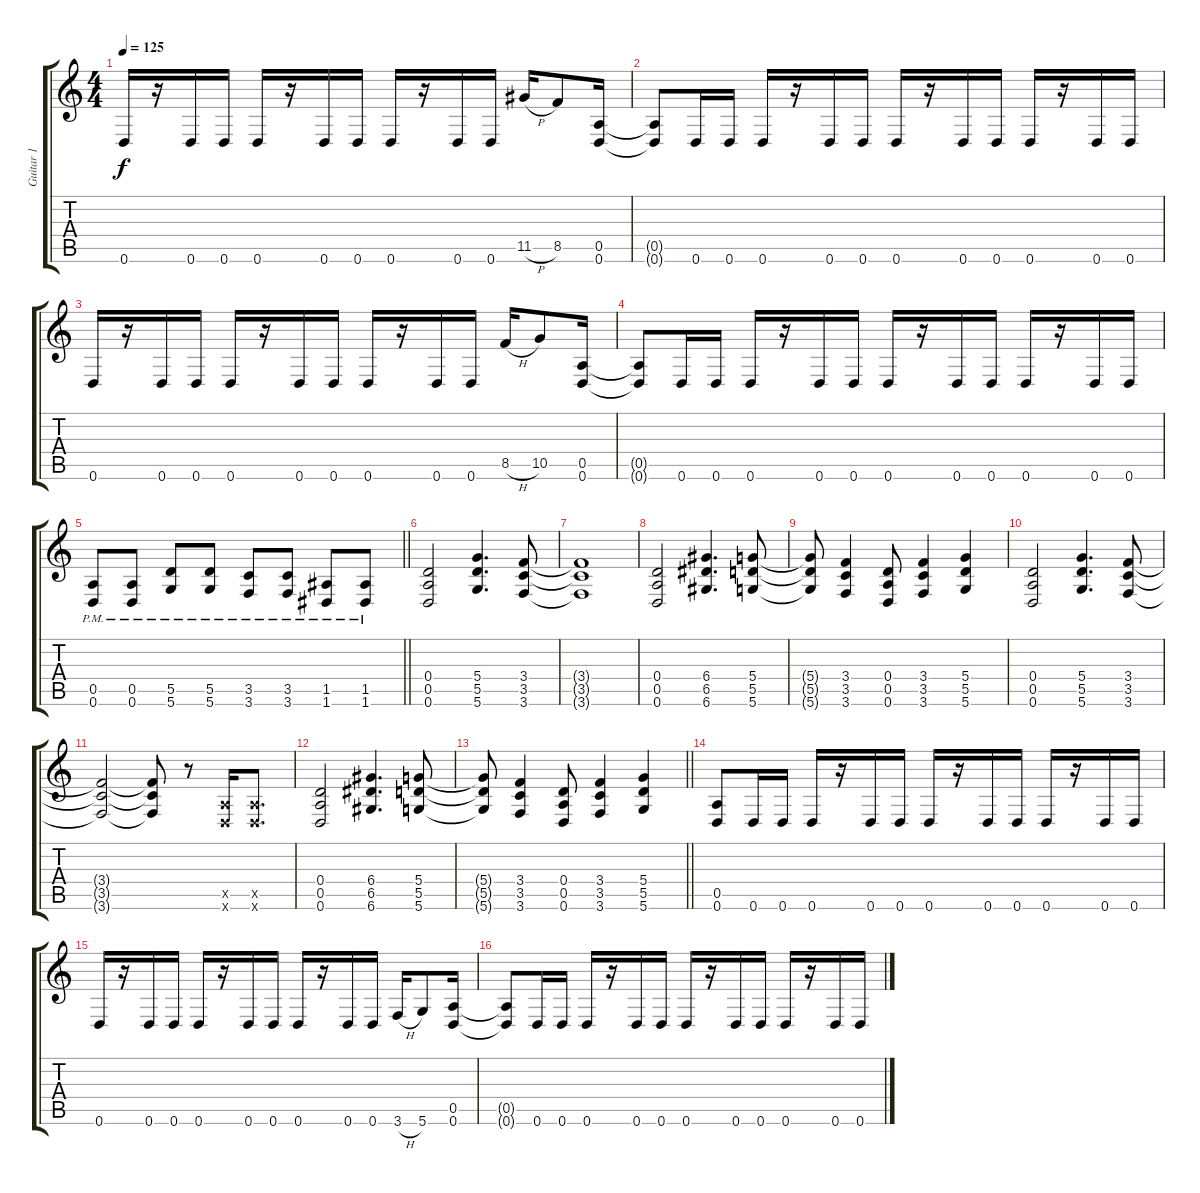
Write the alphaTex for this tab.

\track ("Guitar 1" "Guitar 1") {instrument distortionguitar}
\staff {score tabs}
\tuning (E4 B3 G3 D3 A2 D2) {hide}
\ts (4 4)
\tempo 125
\clef g2
\ks c
0.6.16{dy f} r.16 0.6.16 0.6.16 0.6.16 r.16 0.6.16 0.6.16 0.6.16 r.16 0.6.16 0.6.16 11.5{h}.16 8.5.8 (0.5 0.6).16 |
(0.5{t} 0.6{t}).8 0.6.16 0.6.16 0.6.16 r.16 0.6.16 0.6.16 0.6.16 r.16 0.6.16 0.6.16 0.6.16 r.16 0.6.16 0.6.16 |
0.6.16 r.16 0.6.16 0.6.16 0.6.16 r.16 0.6.16 0.6.16 0.6.16 r.16 0.6.16 0.6.16 8.5{h}.16 10.5.8 (0.5 0.6).16 |
(0.5{t} 0.6{t}).8 0.6.16 0.6.16 0.6.16 r.16 0.6.16 0.6.16 0.6.16 r.16 0.6.16 0.6.16 0.6.16 r.16 0.6.16 0.6.16 |
\barLineRight lightlight
(0.5{pm} 0.6{pm}).8 (0.5{pm} 0.6{pm}).8 (5.5{pm} 5.6{pm}).8 (5.5{pm} 5.6{pm}).8 (3.5{pm} 3.6{pm}).8 (3.5{pm} 3.6{pm}).8 (1.5{pm} 1.6{pm}).8 (1.5{pm} 1.6{pm}).8 |
\section ("" "")
(0.4 0.5 0.6).2 (5.4 5.5 5.6).4{d} (3.4 3.5 3.6).8 |
(3.4{t} 3.5{t} 3.6{t}).1 |
(0.4 0.5 0.6).2 (6.4 6.5 6.6).4{d} (5.4 5.5 5.6).8 |
(5.4{t} 5.5{t} 5.6{t}).8 (3.4 3.5 3.6).4 (0.4 0.5 0.6).8 (3.4 3.5 3.6).4 (5.4 5.5 5.6).4 |
(0.4 0.5 0.6).2 (5.4 5.5 5.6).4{d} (3.4 3.5 3.6).8 |
(3.4{t} 3.5{t} 3.6{t}).2 (3.4{t} 3.5{t} 3.6{t}).8 r.8 (0.5{x} 0.6{x}).16 (0.5{x} 0.6{x}).8{d} |
(0.4 0.5 0.6).2 (6.4 6.5 6.6).4{d} (5.4 5.5 5.6).8 |
\barLineRight lightlight
(5.4{t} 5.5{t} 5.6{t}).8 (3.4 3.5 3.6).4 (0.4 0.5 0.6).8 (3.4 3.5 3.6).4 (5.4 5.5 5.6).4 |
\section ("" "")
(0.5 0.6).8 0.6.16 0.6.16 0.6.16 r.16 0.6.16 0.6.16 0.6.16 r.16 0.6.16 0.6.16 0.6.16 r.16 0.6.16 0.6.16 |
0.6.16 r.16 0.6.16 0.6.16 0.6.16 r.16 0.6.16 0.6.16 0.6.16 r.16 0.6.16 0.6.16 3.6{h}.16 5.6.8 (0.5 0.6).16 |
(0.5{t} 0.6{t}).8 0.6.16 0.6.16 0.6.16 r.16 0.6.16 0.6.16 0.6.16 r.16 0.6.16 0.6.16 0.6.16 r.16 0.6.16 0.6.16
